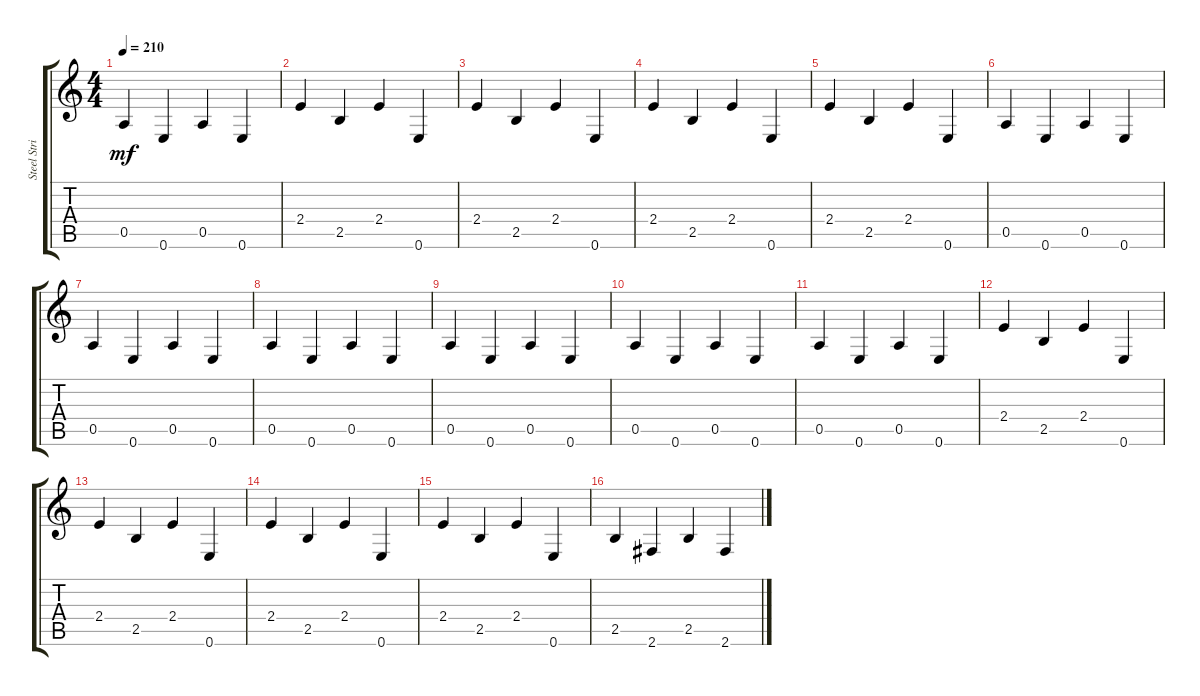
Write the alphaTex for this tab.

\track ("Steel String" "Steel Stri") {instrument acousticguitarsteel}
\staff {score tabs}
\tuning (E4 B3 G3 D3 A2 E2) {hide}
\ts (4 4)
\tempo 210
\clef g2
\ks c
0.5.4{dy mf} 0.6.4 0.5.4 0.6.4 |
2.4.4 2.5.4 2.4.4 0.6.4 |
2.4.4 2.5.4 2.4.4 0.6.4 |
2.4.4 2.5.4 2.4.4 0.6.4 |
2.4.4 2.5.4 2.4.4 0.6.4 |
0.5.4 0.6.4 0.5.4 0.6.4 |
0.5.4 0.6.4 0.5.4 0.6.4 |
0.5.4 0.6.4 0.5.4 0.6.4 |
0.5.4 0.6.4 0.5.4 0.6.4 |
0.5.4 0.6.4 0.5.4 0.6.4 |
0.5.4 0.6.4 0.5.4 0.6.4 |
2.4.4 2.5.4 2.4.4 0.6.4 |
2.4.4 2.5.4 2.4.4 0.6.4 |
2.4.4 2.5.4 2.4.4 0.6.4 |
2.4.4 2.5.4 2.4.4 0.6.4 |
2.5.4 2.6.4 2.5.4 2.6.4
